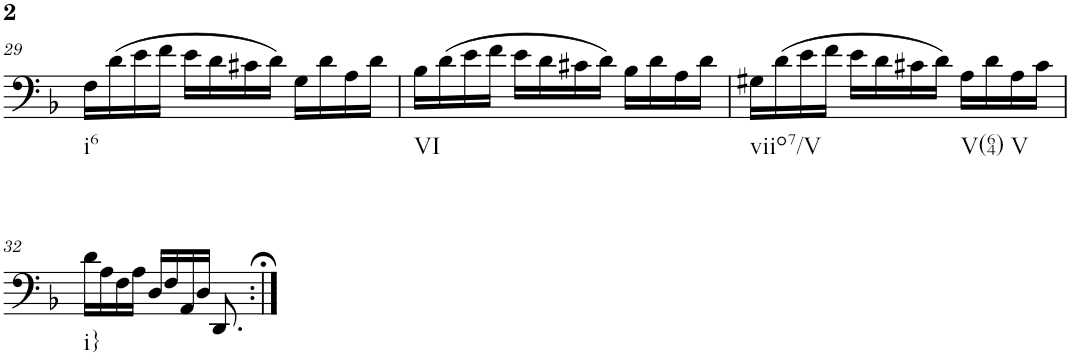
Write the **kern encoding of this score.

**kern
*part1
*staff1
*I"Piano
*I'Pno.
!!LO:PB:g=z
*clefF4
*k[b-]
*M3/4
=29
!LO:TX:b:t=i6
16F\LL
(16d\
16e\
16f\JJ
16e\LL
16d\
16c#X\
16d\JJ)
16G\LL
16d\
16A\
16d\JJ
=30
!LO:TX:b:t=VI
16B-\LL
(16d\
16e\
16f\JJ
16e\LL
16d\
16c#X\
16d\JJ)
16B-\LL
16d\
16A\
16d\JJ
=31
!LO:TX:b:t=viio7/V
16G#X\LL
(16d\
16e\
16f\JJ
16e\LL
16d\
16c#X\
16d\JJ)
!LO:TX:b:t=V(64)
16A\LL
16d\
!LO:TX:b:t=V
16A\
16c#\JJ
!!LO:LB:g=z
=32
!LO:TX:b:t=i}
16d\LL
16A\
16F\
16A\JJ
16D/LL
16F/
16AA/
16D/JJ
8.DD/
=:|!
*-
